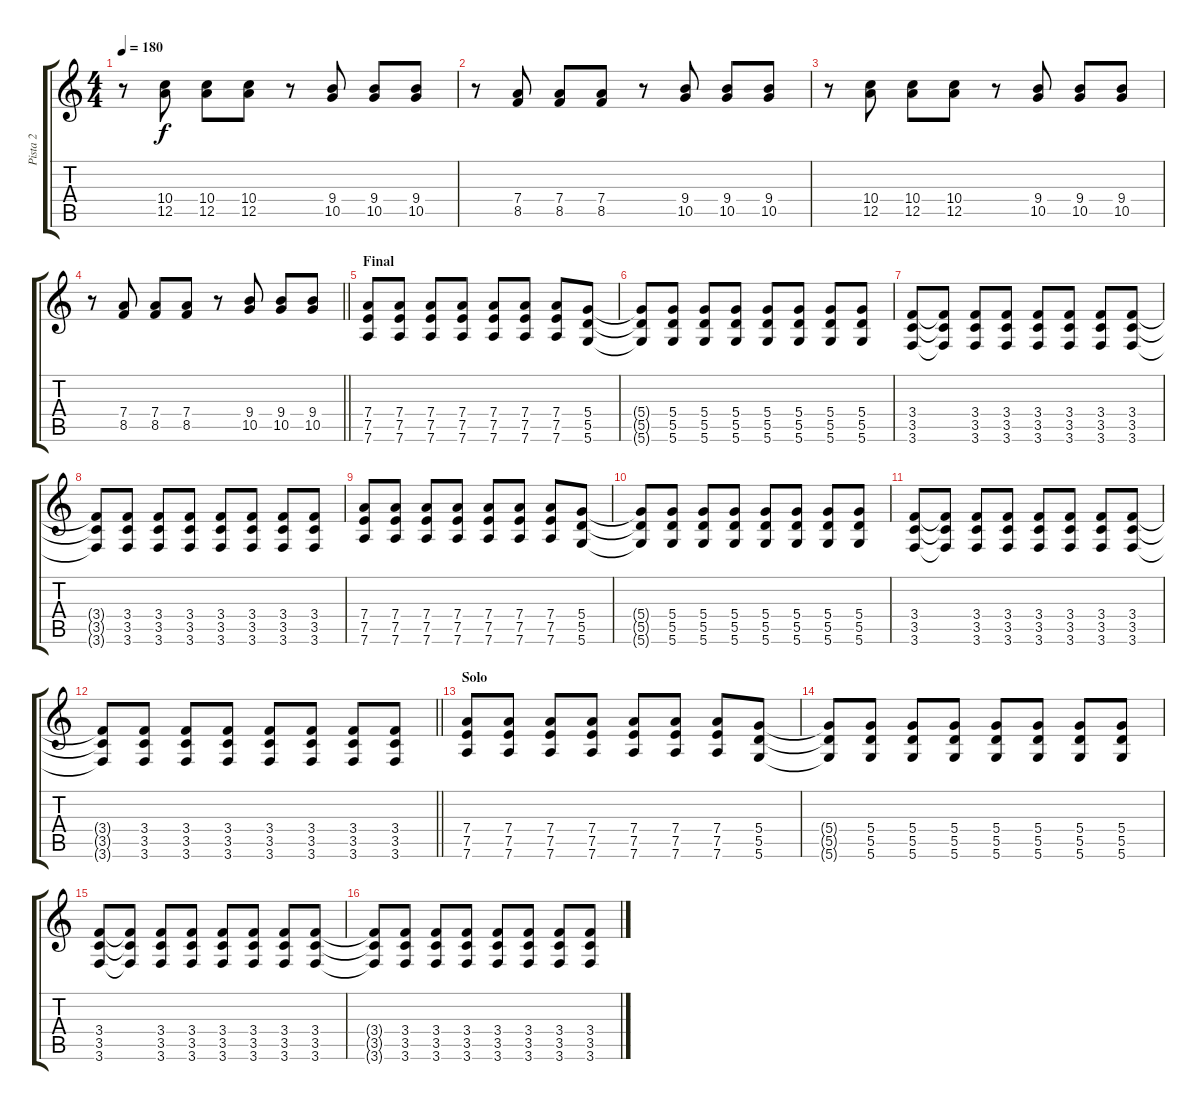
\track ("Pista 2" "Pista 2") {instrument electricguitarjazz}
\staff {score tabs}
\tuning (E4 B3 G3 D3 A2 D2) {hide}
\ts (4 4)
\tempo 180
\clef g2
\ks c
r.8{dy f} (10.4 12.5).8 (10.4 12.5).8 (10.4 12.5).8 r.8 (9.4 10.5).8 (9.4 10.5).8 (9.4 10.5).8 |
r.8 (7.4 8.5).8 (7.4 8.5).8 (7.4 8.5).8 r.8 (9.4 10.5).8 (9.4 10.5).8 (9.4 10.5).8 |
r.8 (10.4 12.5).8 (10.4 12.5).8 (10.4 12.5).8 r.8 (9.4 10.5).8 (9.4 10.5).8 (9.4 10.5).8 |
\barLineRight lightlight
r.8 (7.4 8.5).8 (7.4 8.5).8 (7.4 8.5).8 r.8 (9.4 10.5).8 (9.4 10.5).8 (9.4 10.5).8 |
\section ("" "Final")
(7.4 7.5 7.6).8 (7.4 7.5 7.6).8 (7.4 7.5 7.6).8 (7.4 7.5 7.6).8 (7.4 7.5 7.6).8 (7.4 7.5 7.6).8 (7.4 7.5 7.6).8 (5.4 5.5 5.6).8 |
(5.4{t} 5.5{t} 5.6{t}).8 (5.4 5.5 5.6).8 (5.4 5.5 5.6).8 (5.4 5.5 5.6).8 (5.4 5.5 5.6).8 (5.4 5.5 5.6).8 (5.4 5.5 5.6).8 (5.4 5.5 5.6).8 |
(3.4 3.5 3.6).8 (3.4{t} 3.5{t} 3.6{t}).8 (3.4 3.5 3.6).8 (3.4 3.5 3.6).8 (3.4 3.5 3.6).8 (3.4 3.5 3.6).8 (3.4 3.5 3.6).8 (3.4 3.5 3.6).8 |
(3.4{t} 3.5{t} 3.6{t}).8 (3.4 3.5 3.6).8 (3.4 3.5 3.6).8 (3.4 3.5 3.6).8 (3.4 3.5 3.6).8 (3.4 3.5 3.6).8 (3.4 3.5 3.6).8 (3.4 3.5 3.6).8 |
(7.4 7.5 7.6).8 (7.4 7.5 7.6).8 (7.4 7.5 7.6).8 (7.4 7.5 7.6).8 (7.4 7.5 7.6).8 (7.4 7.5 7.6).8 (7.4 7.5 7.6).8 (5.4 5.5 5.6).8 |
(5.4{t} 5.5{t} 5.6{t}).8 (5.4 5.5 5.6).8 (5.4 5.5 5.6).8 (5.4 5.5 5.6).8 (5.4 5.5 5.6).8 (5.4 5.5 5.6).8 (5.4 5.5 5.6).8 (5.4 5.5 5.6).8 |
(3.4 3.5 3.6).8 (3.4{t} 3.5{t} 3.6{t}).8 (3.4 3.5 3.6).8 (3.4 3.5 3.6).8 (3.4 3.5 3.6).8 (3.4 3.5 3.6).8 (3.4 3.5 3.6).8 (3.4 3.5 3.6).8 |
\barLineRight lightlight
(3.4{t} 3.5{t} 3.6{t}).8 (3.4 3.5 3.6).8 (3.4 3.5 3.6).8 (3.4 3.5 3.6).8 (3.4 3.5 3.6).8 (3.4 3.5 3.6).8 (3.4 3.5 3.6).8 (3.4 3.5 3.6).8 |
\section ("" "Solo")
(7.4 7.5 7.6).8{volume 16} (7.4 7.5 7.6).8 (7.4 7.5 7.6).8 (7.4 7.5 7.6).8 (7.4 7.5 7.6).8 (7.4 7.5 7.6).8 (7.4 7.5 7.6).8 (5.4 5.5 5.6).8 |
(5.4{t} 5.5{t} 5.6{t}).8 (5.4 5.5 5.6).8 (5.4 5.5 5.6).8 (5.4 5.5 5.6).8 (5.4 5.5 5.6).8 (5.4 5.5 5.6).8 (5.4 5.5 5.6).8 (5.4 5.5 5.6).8 |
(3.4 3.5 3.6).8 (3.4{t} 3.5{t} 3.6{t}).8 (3.4 3.5 3.6).8 (3.4 3.5 3.6).8 (3.4 3.5 3.6).8 (3.4 3.5 3.6).8 (3.4 3.5 3.6).8 (3.4 3.5 3.6).8 |
(3.4{t} 3.5{t} 3.6{t}).8 (3.4 3.5 3.6).8 (3.4 3.5 3.6).8 (3.4 3.5 3.6).8 (3.4 3.5 3.6).8 (3.4 3.5 3.6).8 (3.4 3.5 3.6).8 (3.4 3.5 3.6).8
